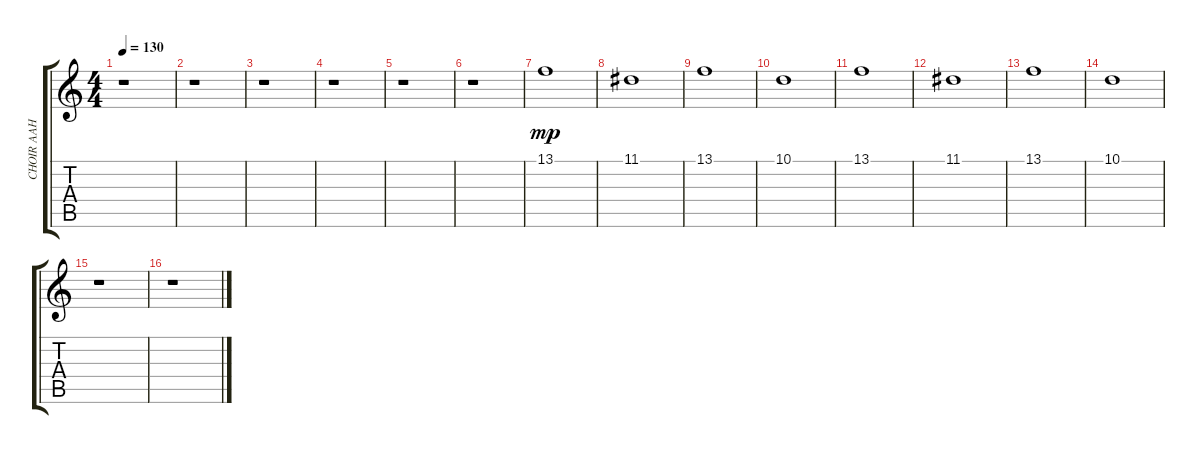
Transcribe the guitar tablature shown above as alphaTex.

\track ("CHOIR AAH" "CHOIR AAH") {instrument choiraahs}
\staff {score tabs}
\tuning (E4 B3 G3 D3 A2 E2) {hide}
\ts (4 4)
\tempo 130
\clef g2
\ks c
r.1{dy mp} |
r.1 |
r.1 |
r.1 |
r.1 |
r.1 |
13.1.1 |
11.1.1 |
13.1.1 |
10.1.1 |
13.1.1 |
11.1.1 |
13.1.1 |
10.1.1 |
r.1 |
r.1
